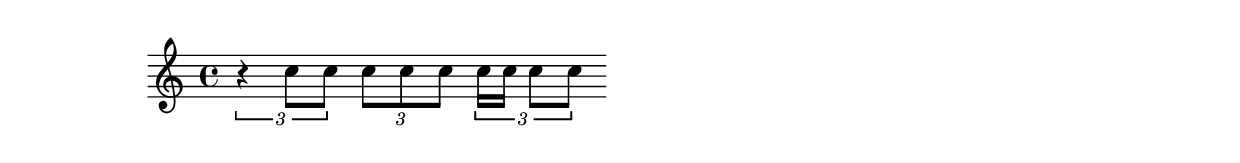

\version "2.16.0"
\header {

  texidoc = "In combination with a beam, the bracket of the tuplet
bracket is removed. This only happens if there is one beam, as long as
the bracket."

}
\layout { ragged-right= ##t }

\context Voice\relative c'' {
  \times 2/3 { r  c8[ c8] }
  \times 2/3 {  c8[ c c] }
  \times 2/3 {  c16[ c16]  c8[ c8] }
}

